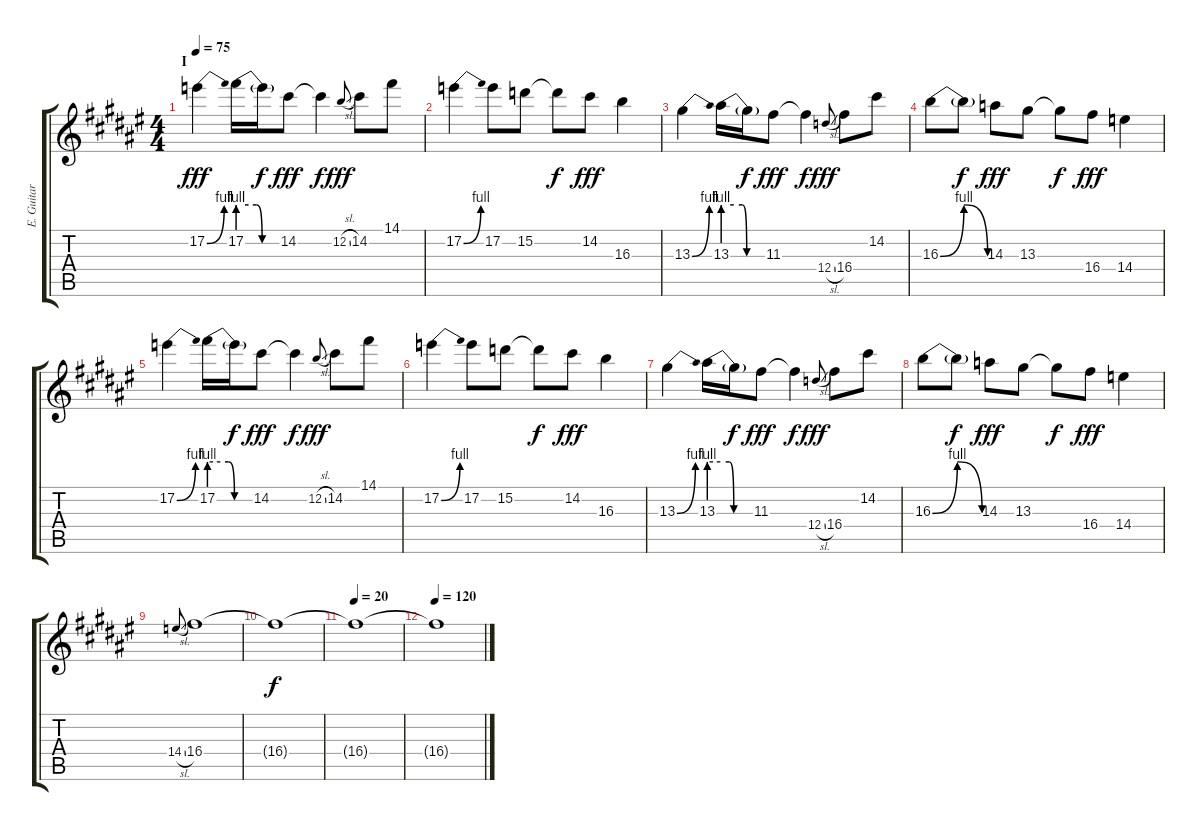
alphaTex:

\track ("E. Guitar" "E. Guitar") {instrument overdrivenguitar}
\staff {score tabs}
\tuning (E4 B3 G3 D3 A2 E2) {hide}
\ts (4 4)
\section ("" "I")
\tempo 75
\clef g2
\ks f#
17.2{be (bend 0 0 60 4)}.4{dy fff} 17.2{be (custom 0 4 15 4 26 4 34 0 60 0)}.16 17.2{t}.16{dy f} 14.2.8{dy fff} 14.2{t}.4{dy f} 12.2{sl}.8{gr onbeat dy fff} 14.2.8 14.1.8 |
17.2{be (bend 0 0 60 4)}.4 17.2.8 15.2.8 15.2{t}.8{dy f} 14.2.8{dy fff} 16.3.4 |
13.3{be (bend 0 0 60 4)}.4 13.3{be (custom 0 4 15 4 27 4 33 0 60 0)}.16 13.3{t}.16{dy f} 11.3.8{dy fff} 11.3{t}.4{dy f} 12.4{sl}.8{gr onbeat dy fff} 16.4.8 14.2.8 |
16.3{be (bendrelease 0 0 30 4 30 4 60 0)}.8 16.3{t}.8{dy f} 14.3.8{dy fff} 13.3.8 13.3{t}.8{dy f} 16.4.8{dy fff} 14.4.4 |
17.2{be (bend 0 0 60 4)}.4 17.2{be (custom 0 4 15 4 26 4 34 0 60 0)}.16 17.2{t}.16{dy f} 14.2.8{dy fff} 14.2{t}.4{dy f} 12.2{sl}.8{gr onbeat dy fff} 14.2.8 14.1.8 |
17.2{be (bend 0 0 60 4)}.4 17.2.8 15.2.8 15.2{t}.8{dy f} 14.2.8{dy fff} 16.3.4 |
13.3{be (bend 0 0 60 4)}.4 13.3{be (custom 0 4 15 4 27 4 33 0 60 0)}.16 13.3{t}.16{dy f} 11.3.8{dy fff} 11.3{t}.4{dy f} 12.4{sl}.8{gr onbeat dy fff} 16.4.8 14.2.8 |
16.3{be (bendrelease 0 0 30 4 30 4 60 0)}.8 16.3{t}.8{dy f} 14.3.8{dy fff} 13.3.8 13.3{t}.8{dy f} 16.4.8{dy fff} 14.4.4 |
14.4{sl}.8{gr onbeat} 16.4.1 |
16.4{t}.1{dy f} |
\tempo 20
16.4{t}.1 |
\tempo 120
16.4{t}.1
